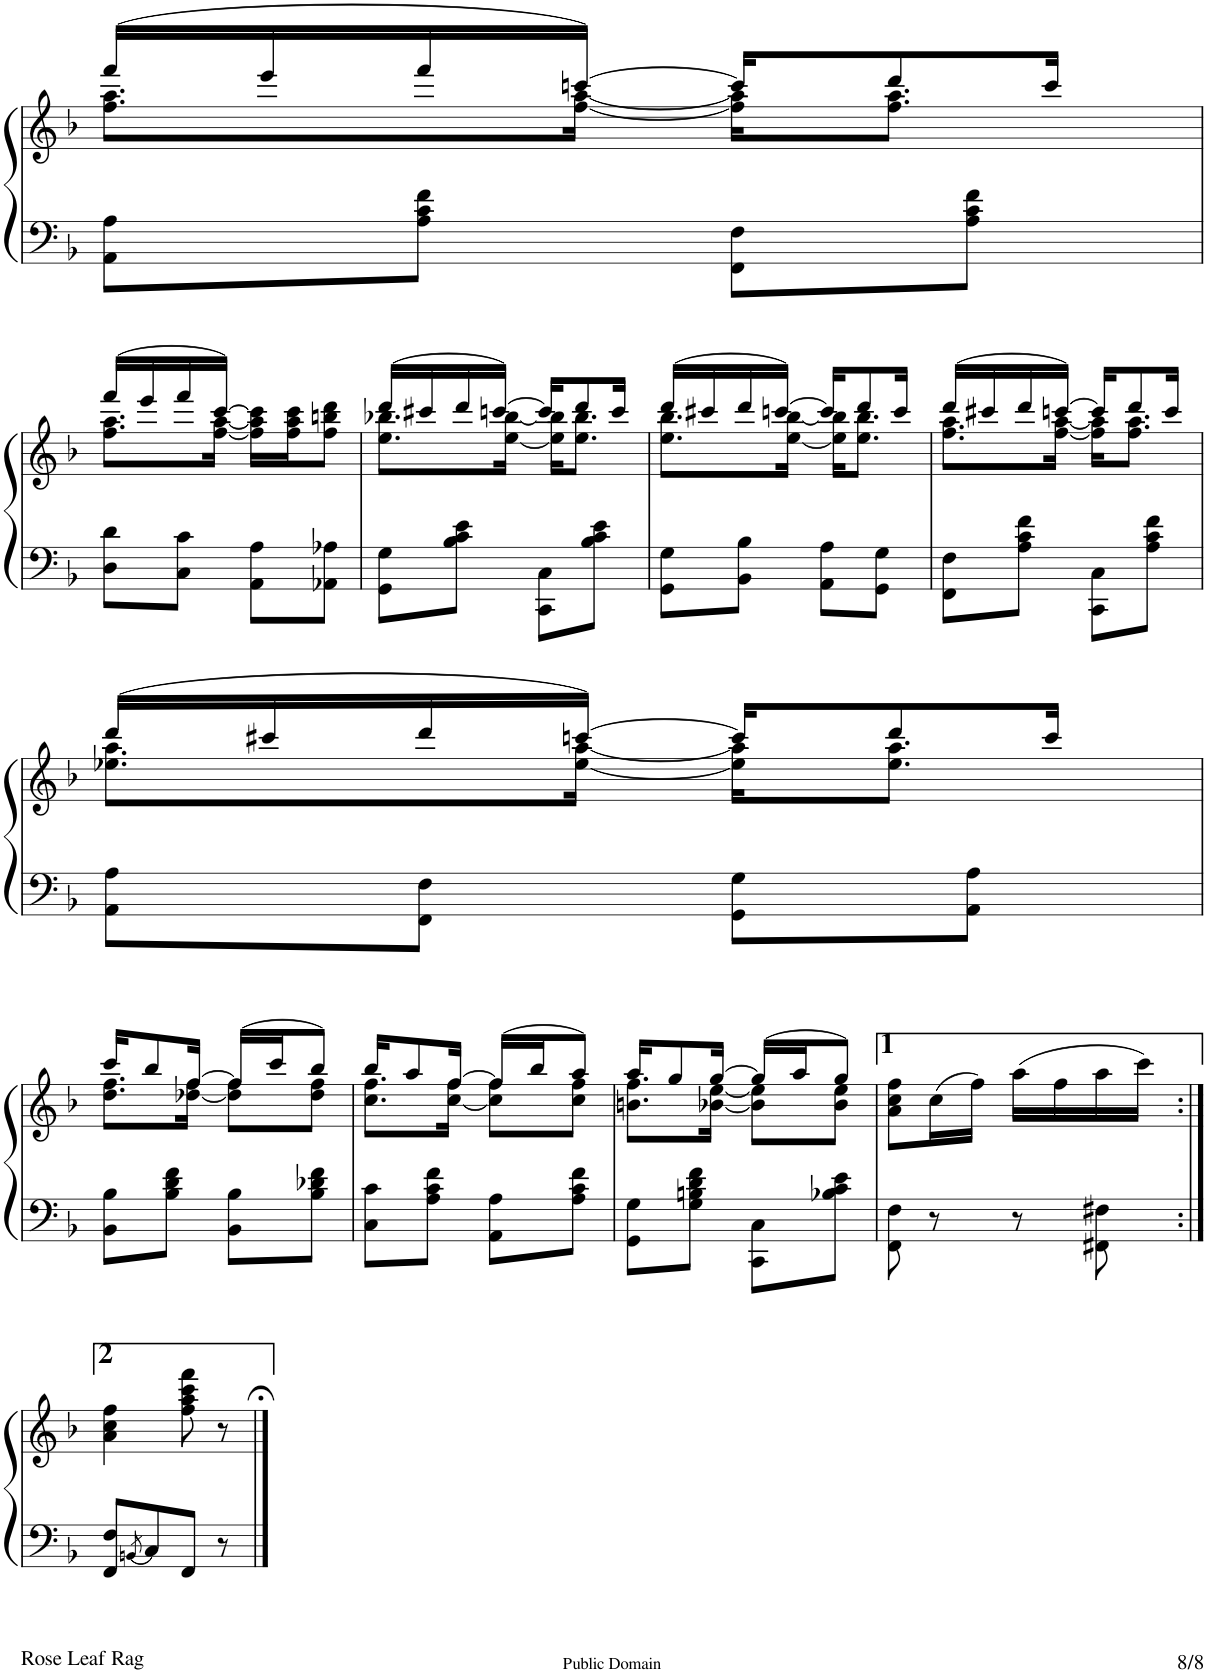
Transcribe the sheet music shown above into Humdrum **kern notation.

**kern	**kern
*part1	*part1
*staff2	*staff1
*I"Piano.	*
*I'Pno	*
!!LO:PB:g=z
*clefF4	*clefG2
*k[b-]	*k[b-]
*F:	*F:
*M2/4	*M2/4
=78	=78
*	*^
8AA\ 8A\L	(16fff/LL	8.ff\ 8.aa\L
.	16eee/	.
8A\ 8c\ 8f\J	16fff/	.
.	[16cccn/JJ)	[16ff\ [16aa\Jk
8FF\ 8F\L	16ccc/KL]	16ff\] 16aa\]KL
.	8ddd/	8.ff\ 8.aa\J
8A\ 8c\ 8f\J	.	.
.	16ccc/Jk	.
!!LO:LB:g=z	!!
=79	=79	=79
8D\ 8d\L	(16fff/LL	8.ff\ 8.aa\L
.	16eee/	.
8C\ 8c\J	16fff/	.
.	[16ccc/JJ)	[16ff\ [16aa\Jk
8AA\ 8A\L	16ff\] 16aa\] 16ccc\]LL	4ryy
.	16ff\ 16aa\ 16ccc\J	.
8AA-X\ 8A-X\J	8ff\ 8bbn\ 8ddd\J	.
=80	=80	=80
8GG\ 8G\L	(16ddd/LL	8.ee\ 8.bb-X\L
.	16ccc#X/	.
8B-\ 8c\ 8e\J	16ddd/	.
.	[16cccn/JJ)	[16ee\ [16bb-\Jk
8CC\ 8C\L	16ccc/KL]	16ee\] 16bb-\]KL
.	8ddd/	8.ee\ 8.bb-\J
8B-\ 8c\ 8e\J	.	.
.	16ccc/Jk	.
=81	=81	=81
8GG\ 8G\L	(16ddd/LL	8.ee\ 8.bb-\L
.	16ccc#X/	.
8BB-\ 8B-\J	16ddd/	.
.	[16cccn/JJ)	[16ee\ [16bb-\Jk
8AA\ 8A\L	16ccc/KL]	16ee\] 16bb-\]KL
.	8ddd/	8.ee\ 8.bb-\J
8GG\ 8G\J	.	.
.	16ccc/Jk	.
=82	=82	=82
8FF\ 8F\L	(16ddd/LL	8.ff\ 8.aa\L
.	16ccc#X/	.
8A\ 8c\ 8f\J	16ddd/	.
.	[16cccn/JJ)	[16ff\ [16aa\Jk
8CC\ 8C\L	16ccc/KL]	16ff\] 16aa\]KL
.	8ddd/	8.ff\ 8.aa\J
8A\ 8c\ 8f\J	.	.
.	16ccc/Jk	.
!!LO:LB:g=z	!!
=83	=83	=83
8AA\ 8A\L	(16ddd/LL	8.ee-X\ 8.aa\L
.	16ccc#X/	.
8FF\ 8F\J	16ddd/	.
.	[16cccn/JJ)	[16ee-\ [16aa\Jk
8GG\ 8G\L	16ccc/KL]	16ee-\] 16aa\]KL
.	8ddd/	8.ee-\ 8.aa\J
8AA\ 8A\J	.	.
.	16ccc/Jk	.
!!LO:LB:g=z	!!
=84	=84	=84
8BB-\ 8B-\L	16ccc/KL	8.dd\ 8.ff\L
.	8bb-/	.
8B-\ 8d\ 8f\J	.	.
.	[16ff/Jk	[16dd-X\ [16ff\Jk
8BB-\ 8B-\L	(16ff/LL]	8dd-\] 8ff\]L
.	16ccc/J	.
8B-\ 8d-X\ 8f\J	8bb-/J)	8dd-\ 8ff\J
=85	=85	=85
8C\ 8c\L	16bb-/KL	8.cc\ 8.ff\L
.	8aa/	.
8A\ 8c\ 8f\J	.	.
.	[16ff/Jk	[16cc\ [16ff\Jk
8AA\ 8A\L	(16ff/LL]	8cc\] 8ff\]L
.	16bb-/J	.
8A\ 8c\ 8f\J	8aa/J)	8cc\ 8ff\J
=86	=86	=86
8GG\ 8G\L	16aa/KL	8.bn\ 8.ff\L
.	8gg/	.
8G\ 8Bn\ 8d\ 8f\J	.	.
.	[16gg/Jk	[16b-X\ [16ee\Jk
8CC\ 8C\L	(16gg/LL]	8b-\] 8ee\]L
.	16aa/J	.
8B-X\ 8c\ 8e\J	8gg/J)	8b-\ 8ee\J
*	*v	*v
=87	=87
8FF\ 8F\	8a\ 8cc\ 8ff\L
8r	(16cc\L
.	16ff\JJ)
8r	(16aa\LL
.	16ff\
8FF#X\ 8F#X\	16aa\
.	16ccc\JJ)
!!LO:LB:g=z
=88:|!	=88:|!
8FF/ 8F/L	4a\ 4cc\ 4ff\
8qBBn/	.
8C/	.
8FF/J	8ff\ 8aa\ 8ccc\ 8fff\
8r	8r
==	==
*-	*-
